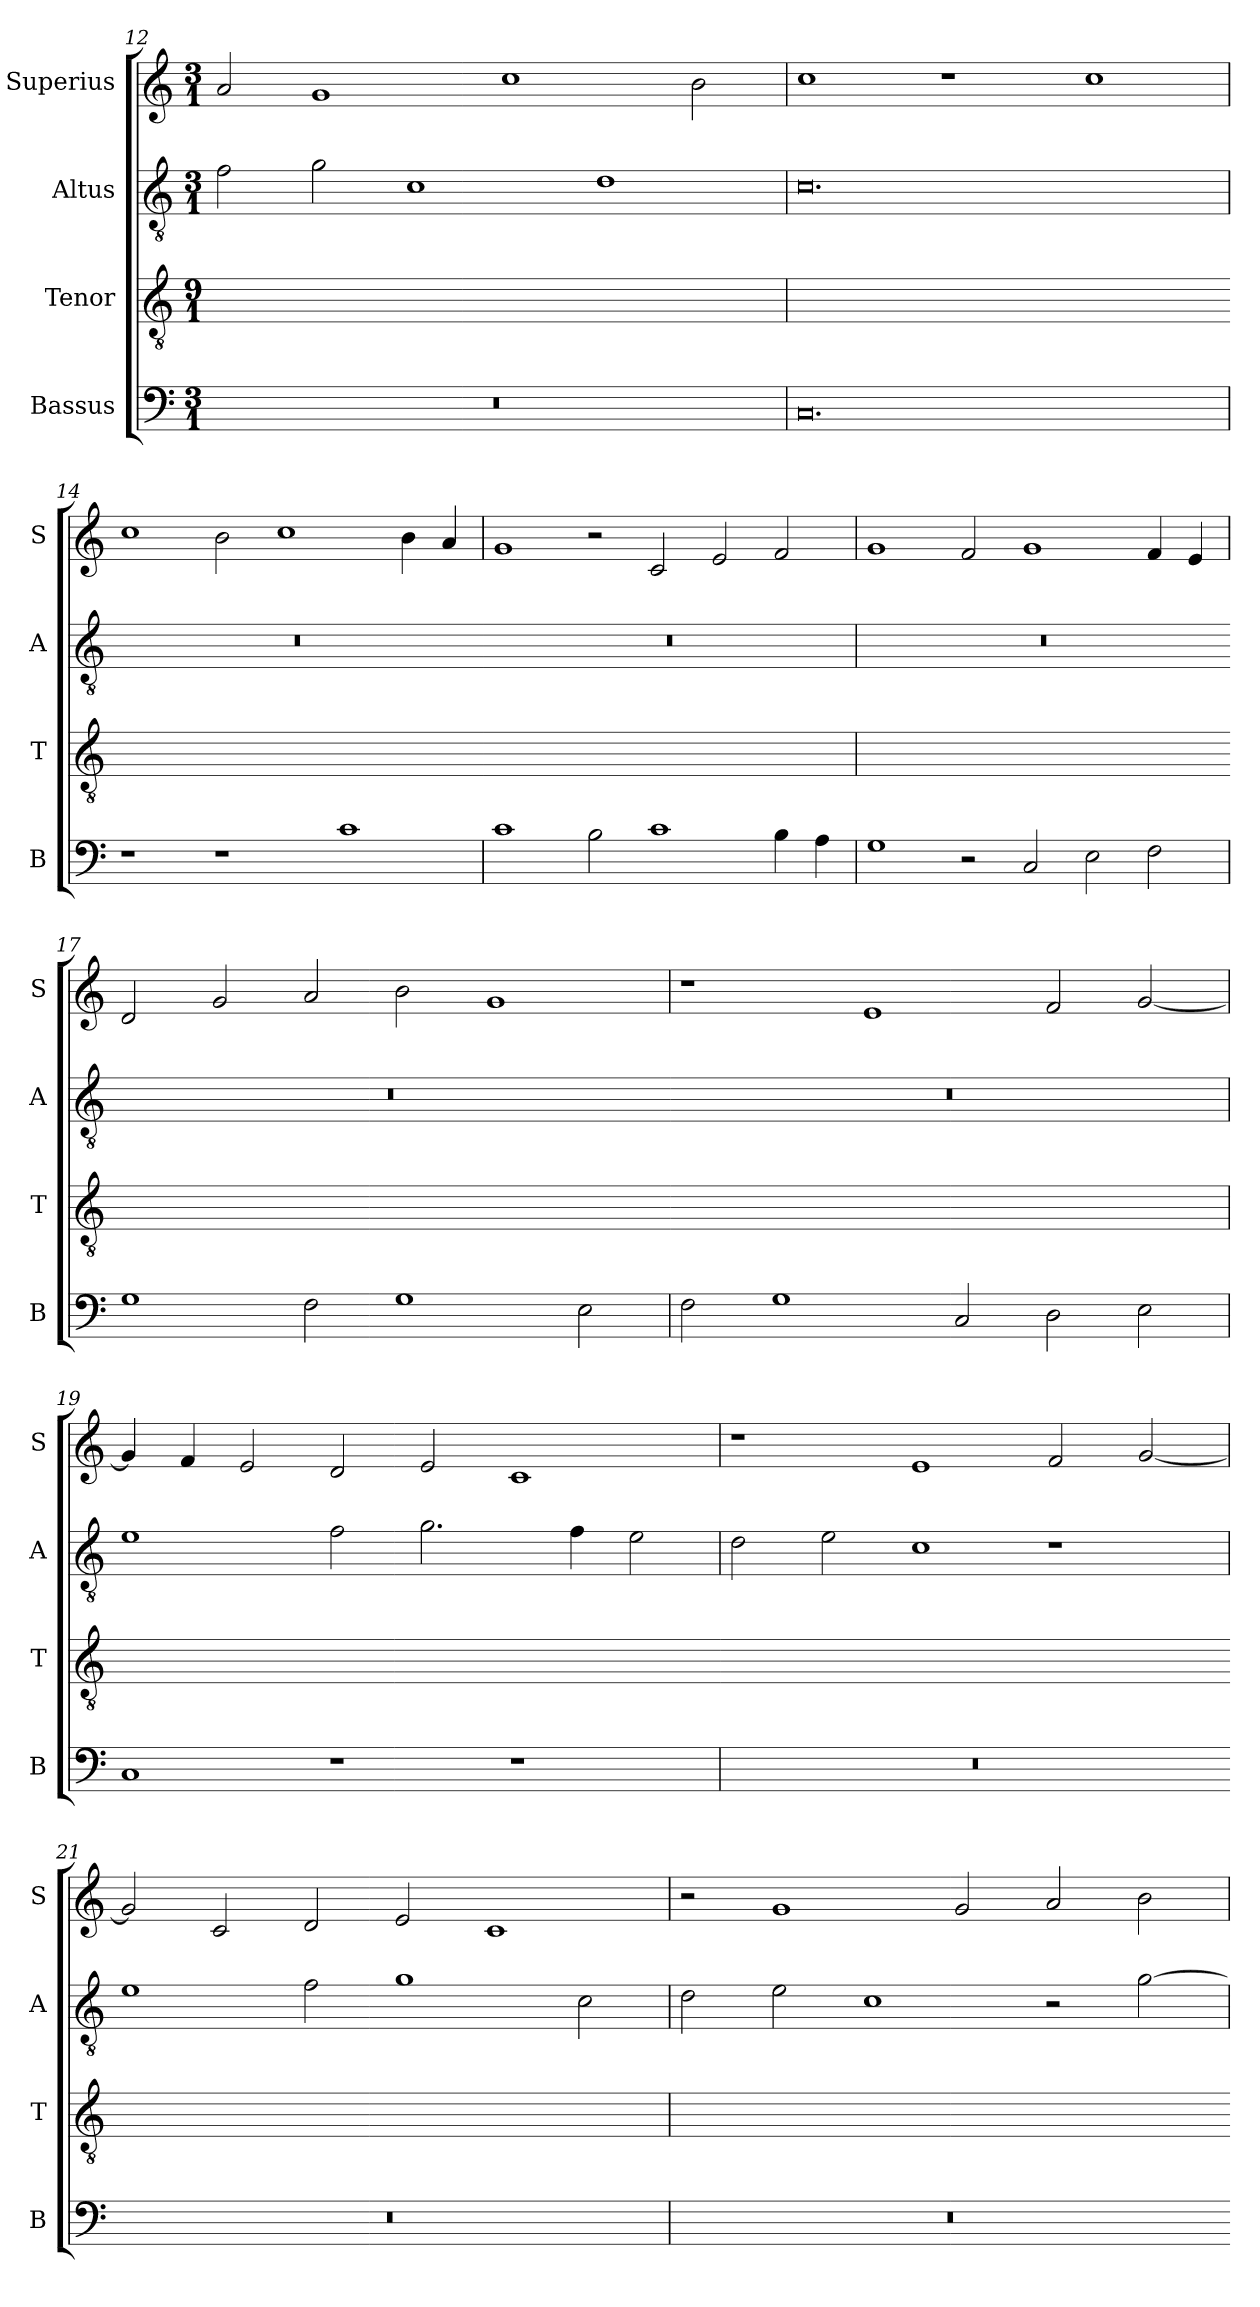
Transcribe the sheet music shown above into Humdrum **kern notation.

**kern	**kern	**kern	**kern
*part4	*part3	*part2	*part1
*staff4	*staff3	*staff2	*staff1
*I"Bassus	*I"Tenor	*I"Altus	*I"Superius
*I'B	*I'T	*I'A	*I'S
*clefF4	*clefGv2	*clefGv2	*clefG2
*k[]	*k[]	*k[]	*k[]
*M3/1	*M9/1	*M3/1	*M3/1
=12	=12	=12	=12
!	!LO:N:vis=1.	!	!
0.r	0.r	2f\	2a/
.	.	2g\	1g
.	.	1c	.
.	.	.	1cc
.	.	1d	.
.	.	.	2b\
=13	=13	=13	=13
!	!LO:N:vis=1.	!	!
0.C	0.r	0.c	1cc
.	.	.	1r
.	.	.	1cc
=14	=14-	=14	=14
!	!LO:N:vis=1.	!	!
1r	0.r	0.r	1cc
1r	.	.	2b\
.	.	.	1cc
1c	.	.	.
.	.	.	4b\
.	.	.	4a/
=15	=15-	=15	=15
!	!LO:N:vis=1.	!	!
1c	0.r	0.r	1g
2B\	.	.	2r
1c	.	.	2c/
.	.	.	2e/
4B\	.	.	2f/
4A\	.	.	.
=16	=16	=16	=16
!	!LO:N:vis=1.	!	!
1G	0.r	0.r	1g
2r	.	.	2f/
2C/	.	.	1g
2E\	.	.	.
2F\	.	.	4f/
.	.	.	4e/
=17	=17-	=17	=17
!	!LO:N:vis=1.	!	!
1G	0.r	0.r	2d/
.	.	.	2g/
2F\	.	.	2a/
1G	.	.	2b\
.	.	.	1g
2E\	.	.	.
=18	=18-	=18	=18
!	!LO:N:vis=1.	!	!
2F\	0.r	0.r	1r
1G	.	.	.
.	.	.	1e
2C/	.	.	.
2D\	.	.	2f/
2E\	.	.	[2g/
=19	=19	=19	=19
!	!LO:N:vis=1.	!	!
1C	0.r	1e	4g/]
.	.	.	4f/
.	.	.	2e/
1r	.	2f\	2d/
.	.	2.g\	2e/
1r	.	.	1c
.	.	4f\	.
.	.	2e\	.
=20	=20-	=20	=20
!	!LO:N:vis=1.	!	!
0.r	0.r	2d\	1r
.	.	2e\	.
.	.	1c	1e
.	.	1r	2f/
.	.	.	[2g/
=21	=21-	=21	=21
!	!LO:N:vis=1.	!	!
0.r	0.r	1e	2g/]
.	.	.	2c/
.	.	2f\	2d/
.	.	1g	2e/
.	.	.	1c
.	.	2c\	.
=22	=22	=22	=22
!	!LO:N:vis=1.	!	!
0.r	0.r	2d\	2r
.	.	2e\	1g
.	.	1c	.
.	.	.	2g/
.	.	2r	2a/
.	.	[2g\	2b\
=	=-	=	=
*-	*-	*-	*-
